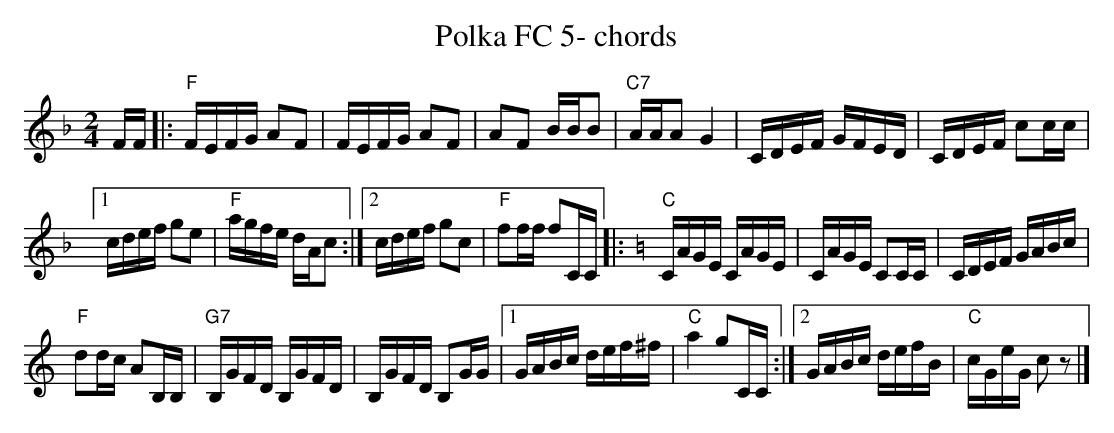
X:1
T:Polka FC 5- chords
M:2/4
L:1/16
K:Fmaj%%MIDI gchordon
FF |: "F"FEFG A2F2 | FEFG A2F2 | A2F2 BBB2 | "C7"AAA2G4 | CDEF GFED | CDEF c2cc |1
cdef g2e2 | "F"agfe dAc2 :|2 cdef g2c2 | "F"f2ff f2CC |: [K:Cmaj] "C"CAGE CAGE | CAGE C2CC | CDEF GABc |
"F"d2dc A2B,B, | "G7"B,GFD B,GFD | B,GFD B,2GG |1 GABc def^f | "C"a4 g2CC :|2 GABc defB | "C"cGeG c2z2 |]
